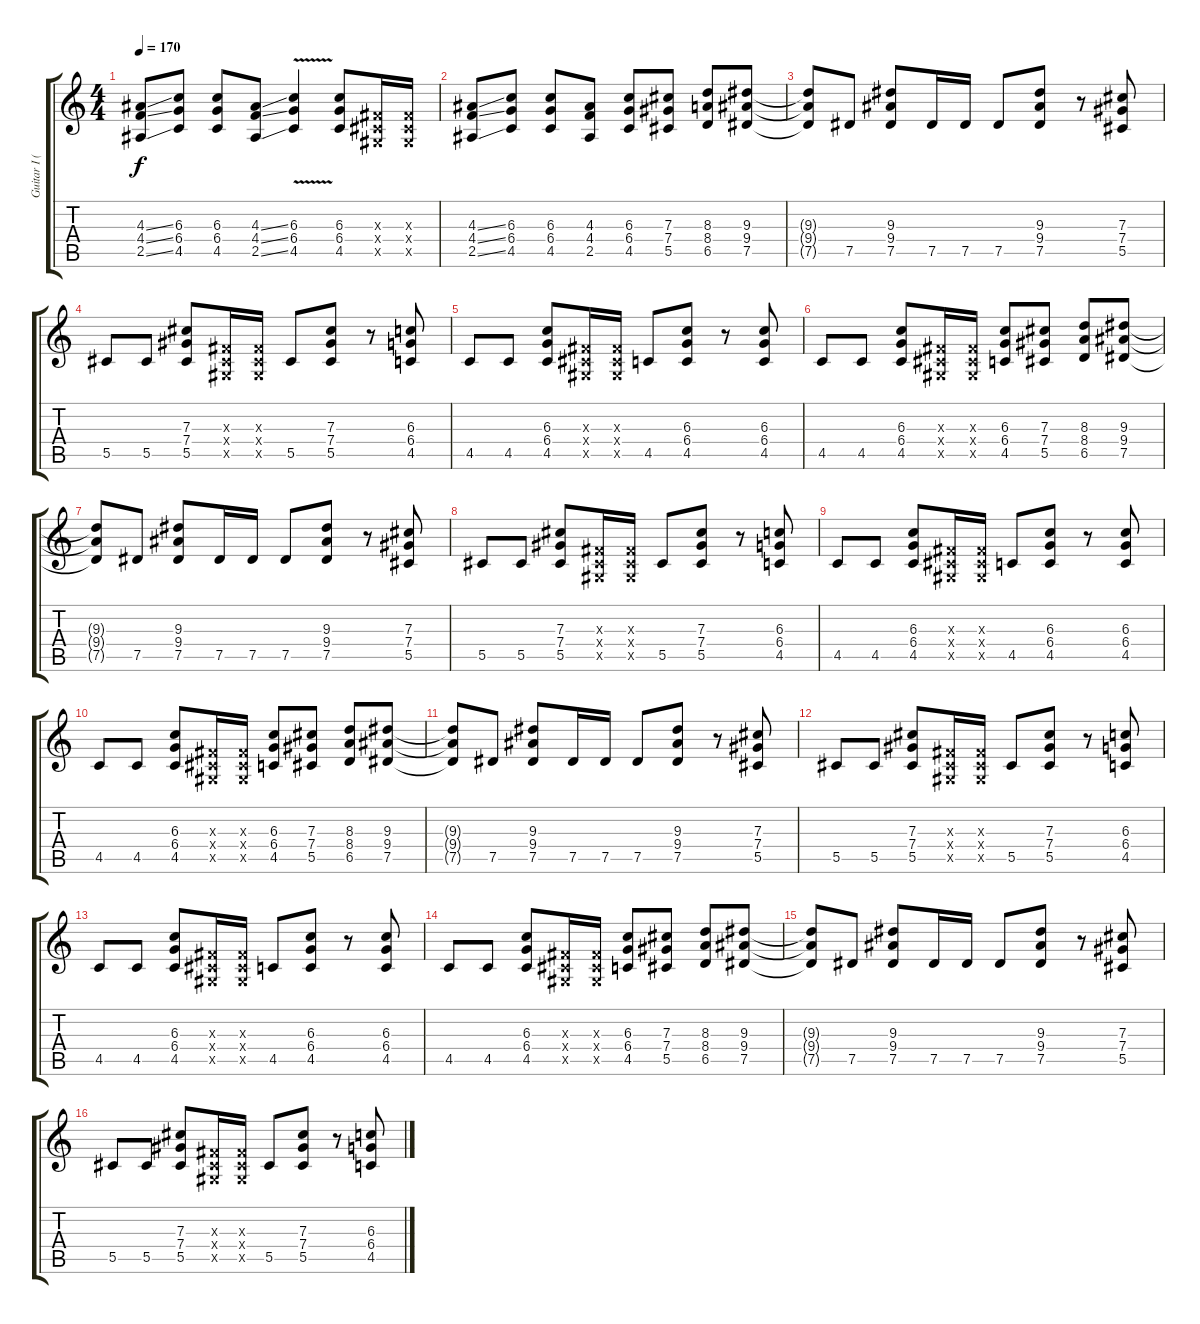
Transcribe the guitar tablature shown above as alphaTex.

\track ("Guitar I (Izzy)" "Guitar I (") {instrument distortionguitar}
\staff {score tabs}
\tuning (Eb4 Bb3 Gb3 Db3 Ab2 Eb2) {hide}
\ts (4 4)
\tempo 170
\clef g2
\ks c
(4.3{ss} 4.4{ss} 2.5{ss}).8{dy f} (6.3 6.4 4.5).8 (6.3 6.4 4.5).8 (4.3{ss} 4.4{ss} 2.5{ss}).8 (6.3{v} 6.4{v} 4.5{v}).4 (6.3 6.4 4.5).8 (0.3{x} 0.4{x} 0.5{x}).16 (0.3{x} 0.4{x} 0.5{x}).16 |
(4.3{ss} 4.4{ss} 2.5{ss}).8 (6.3 6.4 4.5).8 (6.3 6.4 4.5).8 (4.3 4.4 2.5).8 (6.3 6.4 4.5).8 (7.3 7.4 5.5).8 (8.3 8.4 6.5).8 (9.3 9.4 7.5).8 |
(9.3{t} 9.4{t} 7.5{t}).8 7.5.8 (9.3 9.4 7.5).8 7.5.16 7.5.16 7.5.8 (9.3 9.4 7.5).8 r.8 (7.3 7.4 5.5).8 |
5.5.8 5.5.8 (7.3 7.4 5.5).8 (0.3{x} 0.4{x} 0.5{x}).16 (0.3{x} 0.4{x} 0.5{x}).16 5.5.8 (7.3 7.4 5.5).8 r.8 (6.3 6.4 4.5).8 |
4.5.8 4.5.8 (6.3 6.4 4.5).8 (0.3{x} 0.4{x} 0.5{x}).16 (0.3{x} 0.4{x} 0.5{x}).16 4.5.8 (6.3 6.4 4.5).8 r.8 (6.3 6.4 4.5).8 |
4.5.8 4.5.8 (6.3 6.4 4.5).8 (0.3{x} 0.4{x} 0.5{x}).16 (0.3{x} 0.4{x} 0.5{x}).16 (6.3 6.4 4.5).8 (7.3 7.4 5.5).8 (8.3 8.4 6.5).8 (9.3 9.4 7.5).8 |
(9.3{t} 9.4{t} 7.5{t}).8 7.5.8 (9.3 9.4 7.5).8 7.5.16 7.5.16 7.5.8 (9.3 9.4 7.5).8 r.8 (7.3 7.4 5.5).8 |
5.5.8 5.5.8 (7.3 7.4 5.5).8 (0.3{x} 0.4{x} 0.5{x}).16 (0.3{x} 0.4{x} 0.5{x}).16 5.5.8 (7.3 7.4 5.5).8 r.8 (6.3 6.4 4.5).8 |
4.5.8 4.5.8 (6.3 6.4 4.5).8 (0.3{x} 0.4{x} 0.5{x}).16 (0.3{x} 0.4{x} 0.5{x}).16 4.5.8 (6.3 6.4 4.5).8 r.8 (6.3 6.4 4.5).8 |
4.5.8 4.5.8 (6.3 6.4 4.5).8 (0.3{x} 0.4{x} 0.5{x}).16 (0.3{x} 0.4{x} 0.5{x}).16 (6.3 6.4 4.5).8 (7.3 7.4 5.5).8 (8.3 8.4 6.5).8 (9.3 9.4 7.5).8 |
(9.3{t} 9.4{t} 7.5{t}).8 7.5.8 (9.3 9.4 7.5).8 7.5.16 7.5.16 7.5.8 (9.3 9.4 7.5).8 r.8 (7.3 7.4 5.5).8 |
5.5.8 5.5.8 (7.3 7.4 5.5).8 (0.3{x} 0.4{x} 0.5{x}).16 (0.3{x} 0.4{x} 0.5{x}).16 5.5.8 (7.3 7.4 5.5).8 r.8 (6.3 6.4 4.5).8 |
4.5.8 4.5.8 (6.3 6.4 4.5).8 (0.3{x} 0.4{x} 0.5{x}).16 (0.3{x} 0.4{x} 0.5{x}).16 4.5.8 (6.3 6.4 4.5).8 r.8 (6.3 6.4 4.5).8 |
4.5.8 4.5.8 (6.3 6.4 4.5).8 (0.3{x} 0.4{x} 0.5{x}).16 (0.3{x} 0.4{x} 0.5{x}).16 (6.3 6.4 4.5).8 (7.3 7.4 5.5).8 (8.3 8.4 6.5).8 (9.3 9.4 7.5).8 |
(9.3{t} 9.4{t} 7.5{t}).8 7.5.8 (9.3 9.4 7.5).8 7.5.16 7.5.16 7.5.8 (9.3 9.4 7.5).8 r.8 (7.3 7.4 5.5).8 |
5.5.8 5.5.8 (7.3 7.4 5.5).8 (0.3{x} 0.4{x} 0.5{x}).16 (0.3{x} 0.4{x} 0.5{x}).16 5.5.8 (7.3 7.4 5.5).8 r.8 (6.3 6.4 4.5).8
